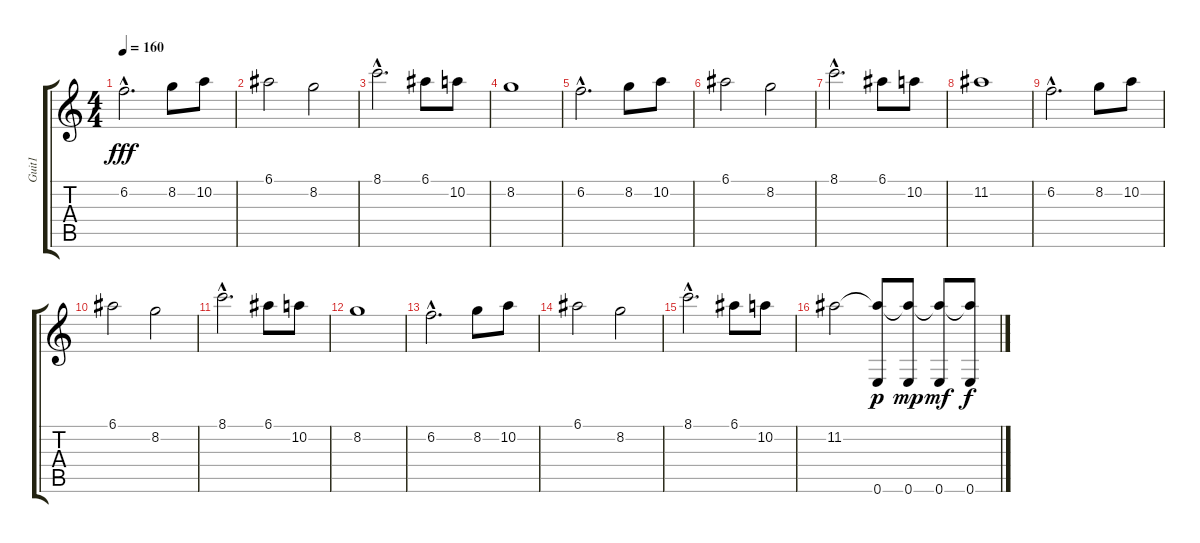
\track ("Guit1" "Guit1") {instrument overdrivenguitar}
\staff {score tabs}
\tuning (E4 B3 G3 D3 A2 E2) {hide}
\ts (4 4)
\tempo 160
\clef g2
\ks c
6.2{hac}.2{d dy fff} 8.2.8 10.2.8 |
6.1.2 8.2.2 |
8.1{hac}.2{d} 6.1.8 10.2.8 |
8.2.1 |
6.2{hac}.2{d} 8.2.8 10.2.8 |
6.1.2 8.2.2 |
8.1{hac}.2{d} 6.1.8 10.2.8 |
11.2.1 |
6.2{hac}.2{d} 8.2.8 10.2.8 |
6.1.2 8.2.2 |
8.1{hac}.2{d} 6.1.8 10.2.8 |
8.2.1 |
6.2{hac}.2{d} 8.2.8 10.2.8 |
6.1.2 8.2.2 |
8.1{hac}.2{d} 6.1.8 10.2.8 |
11.2.2 (11.2{t} 0.6).8{dy p} (11.2{t} 0.6).8{dy mp} (11.2{t} 0.6).8{dy mf} (11.2{t} 0.6).8{dy f}
